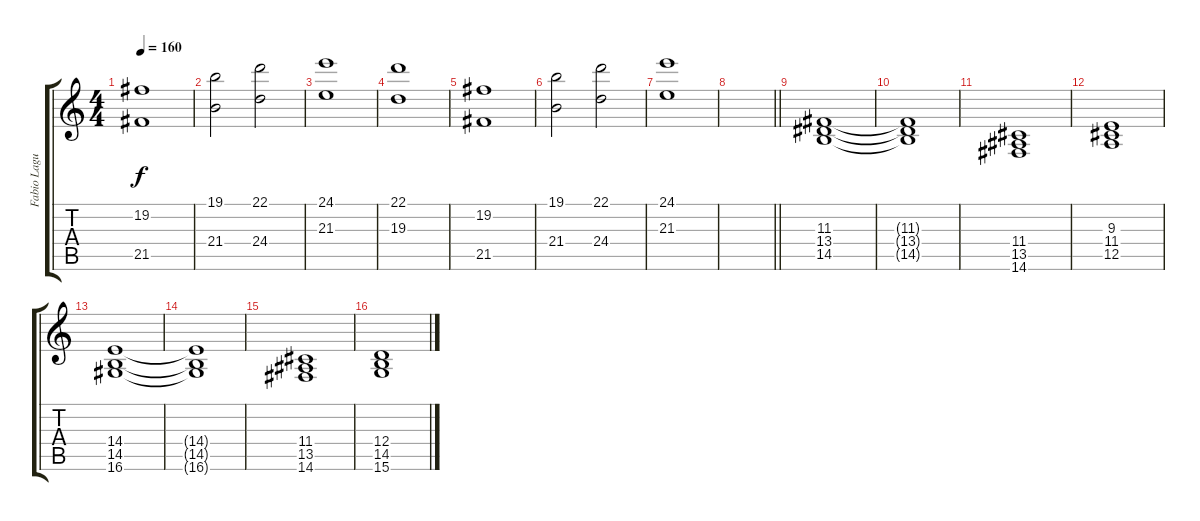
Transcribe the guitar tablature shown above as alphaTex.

\track ("Fabio Laguna" "Fabio Lagu") {instrument stringensemble1}
\staff {score tabs}
\tuning (E4 B3 G3 D3 A2 E2) {hide}
\ts (4 4)
\tempo 160
\clef g2
\ks c
(19.2 21.5).1{dy f} |
(19.1 21.4).2 (22.1 24.4).2 |
(24.1 21.3).1 |
(22.1 19.3).1 |
(19.2 21.5).1 |
(19.1 21.4).2 (22.1 24.4).2 |
(24.1 21.3).1 |
\barLineRight lightlight
|
(11.3 13.4 14.5).1{volume 16} |
(11.3{t} 13.4{t} 14.5{t}).1 |
(11.4 13.5 14.6).1 |
(9.3 11.4 12.5).1 |
(14.4 14.5 16.6).1 |
(14.4{t} 14.5{t} 16.6{t}).1 |
(11.4 13.5 14.6).1 |
(12.4 14.5 15.6).1
